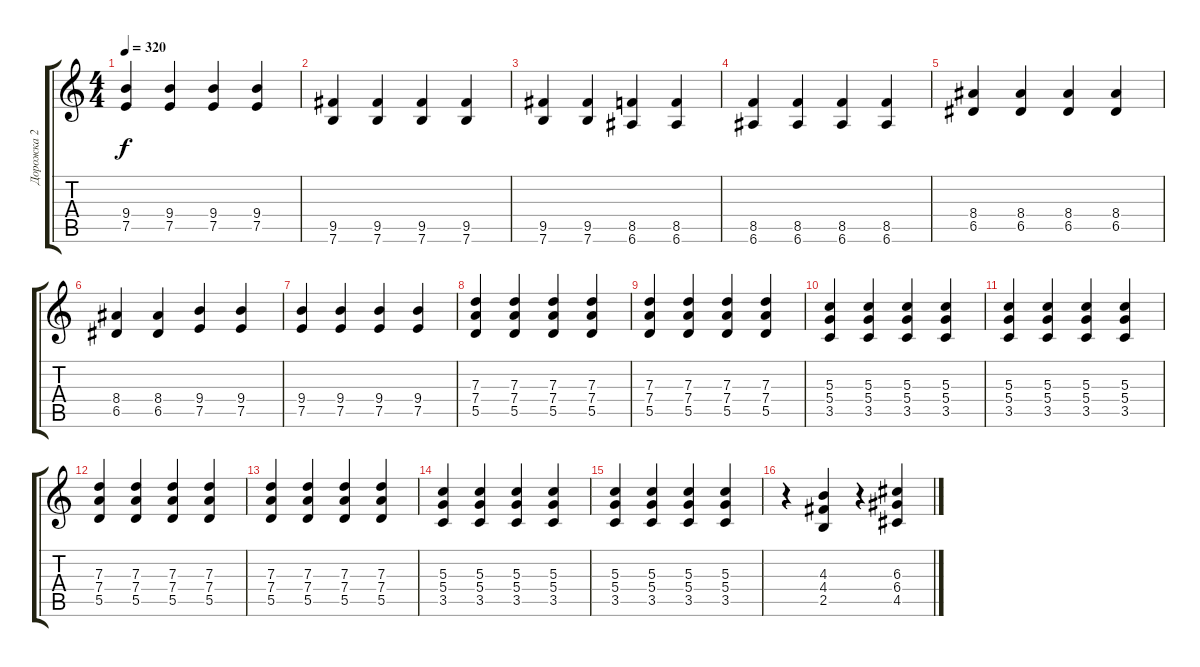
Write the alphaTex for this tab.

\track ("Дорожка 2" "Дорожка 2") {instrument distortionguitar}
\staff {score tabs}
\tuning (E4 B3 G3 D3 A2 E2) {hide}
\ts (4 4)
\tempo 320
\clef g2
\ks c
(9.4 7.5).4{dy f} (9.4 7.5).4 (9.4 7.5).4 (9.4 7.5).4 |
(9.5 7.6).4 (9.5 7.6).4 (9.5 7.6).4 (9.5 7.6).4 |
(9.5 7.6).4 (9.5 7.6).4 (8.5 6.6).4 (8.5 6.6).4 |
(8.5 6.6).4 (8.5 6.6).4 (8.5 6.6).4 (8.5 6.6).4 |
(8.4 6.5).4 (8.4 6.5).4 (8.4 6.5).4 (8.4 6.5).4 |
(8.4 6.5).4 (8.4 6.5).4 (9.4 7.5).4 (9.4 7.5).4 |
(9.4 7.5).4 (9.4 7.5).4 (9.4 7.5).4 (9.4 7.5).4 |
(7.3 7.4 5.5).4 (7.3 7.4 5.5).4 (7.3 7.4 5.5).4 (7.3 7.4 5.5).4 |
(7.3 7.4 5.5).4 (7.3 7.4 5.5).4 (7.3 7.4 5.5).4 (7.3 7.4 5.5).4 |
(5.3 5.4 3.5).4 (5.3 5.4 3.5).4 (5.3 5.4 3.5).4 (5.3 5.4 3.5).4 |
(5.3 5.4 3.5).4 (5.3 5.4 3.5).4 (5.3 5.4 3.5).4 (5.3 5.4 3.5).4 |
(7.3 7.4 5.5).4 (7.3 7.4 5.5).4 (7.3 7.4 5.5).4 (7.3 7.4 5.5).4 |
(7.3 7.4 5.5).4 (7.3 7.4 5.5).4 (7.3 7.4 5.5).4 (7.3 7.4 5.5).4 |
(5.3 5.4 3.5).4 (5.3 5.4 3.5).4 (5.3 5.4 3.5).4 (5.3 5.4 3.5).4 |
(5.3 5.4 3.5).4 (5.3 5.4 3.5).4 (5.3 5.4 3.5).4 (5.3 5.4 3.5).4 |
r.4 (4.3 4.4 2.5).4 r.4 (6.3 6.4 4.5).4
